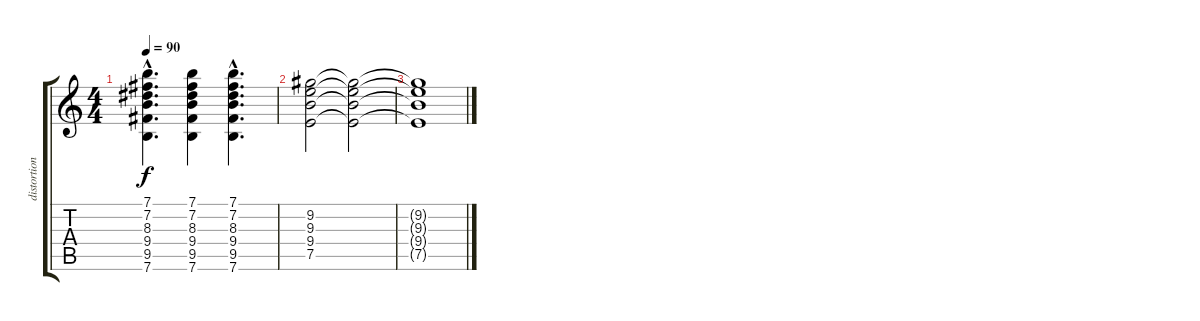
\track ("distortion guitar" "distortion") {instrument distortionguitar}
\staff {score tabs}
\tuning (E4 B3 G3 D3 A2 E2) {hide}
\ts (4 4)
\tempo 90
\clef g2
\ks c
(7.1{hac} 7.2{hac} 8.3{hac} 9.4{hac} 9.5{hac} 7.6{hac}).4{d dy f} (7.1 7.2 8.3 9.4 9.5 7.6).4 (7.1{hac} 7.2{hac} 8.3{hac} 9.4{hac} 9.5{hac} 7.6{hac}).4{d} |
(9.2 9.3 9.4 7.5).2{volume 0} (9.2{t} 9.3{t} 9.4{t} 7.5{t}).2 |
(9.2{t} 9.3{t} 9.4{t} 7.5{t}).1
